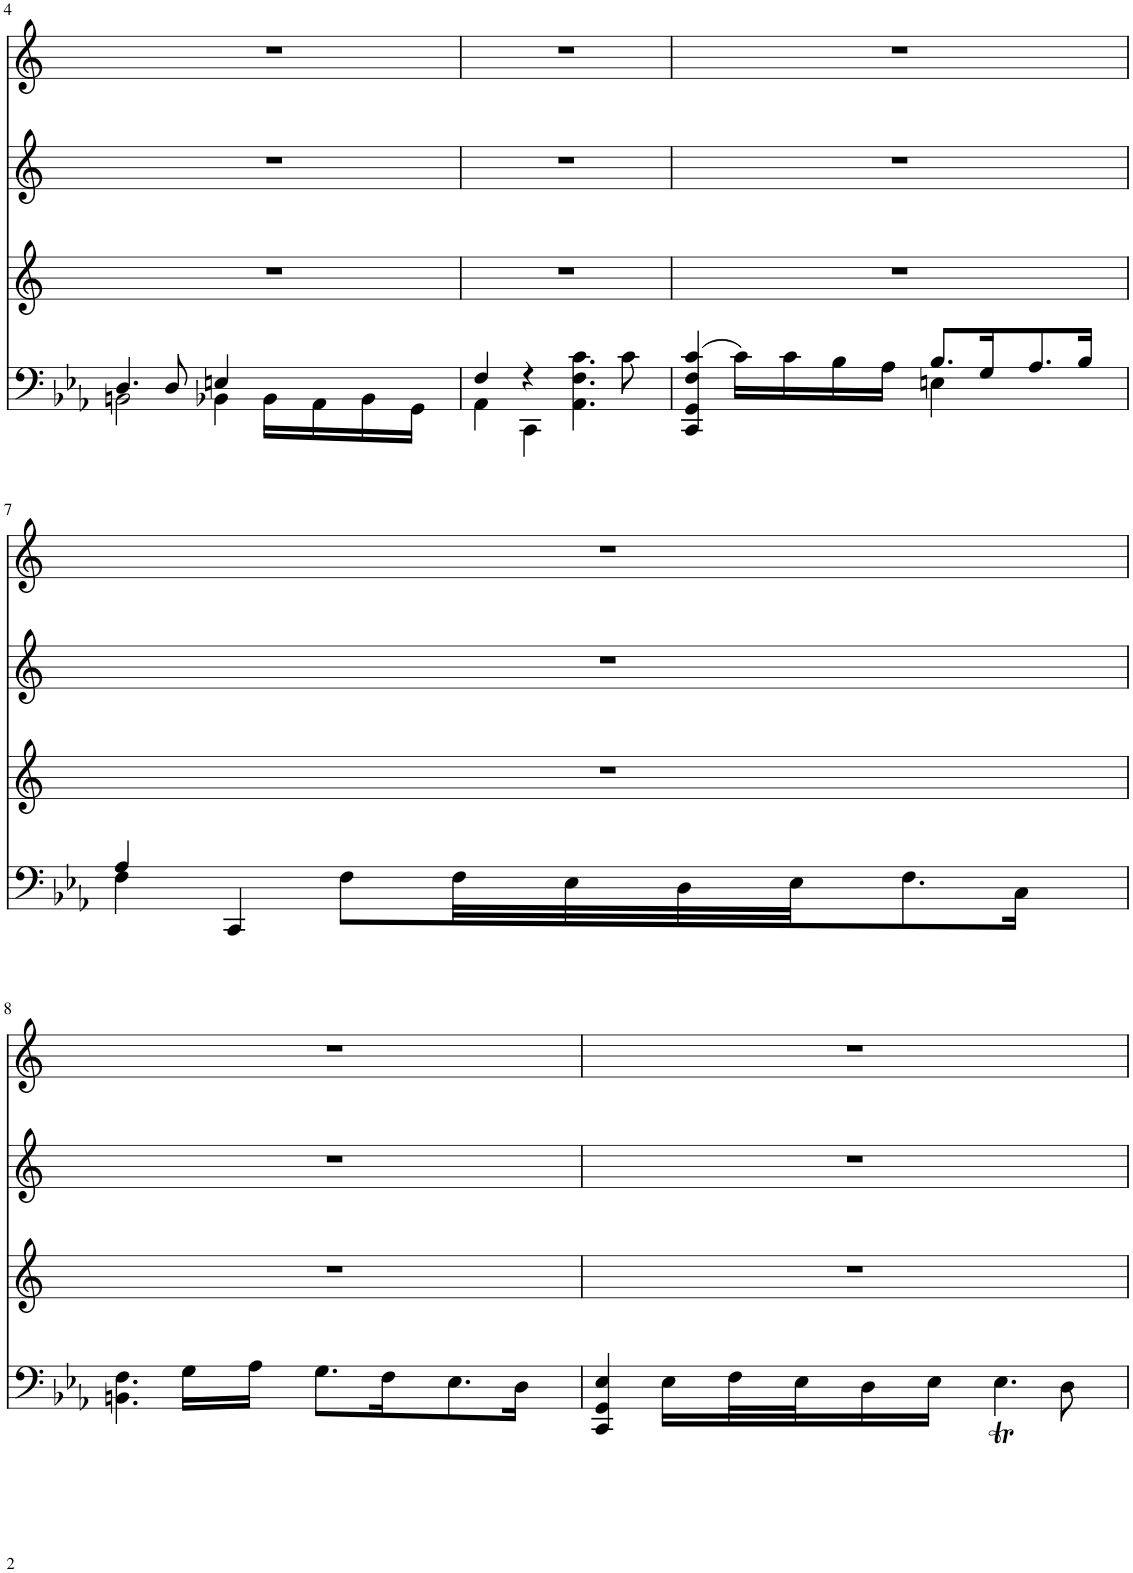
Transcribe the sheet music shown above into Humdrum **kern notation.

**kern	**kern	**kern	**kern
*part4	*part3	*part2	*part1
*staff4	*staff3	*staff2	*staff1
*I"Violoncello	*I"unbenannt	*I"Violoncello	*I"Violoncello
*I'Vc	*	*I'Vc	*I'Vc
!!LO:PB:g=z
*clefF4	*clefG2	*clefG2	*clefG2
*k[b-e-a-]	*k[]	*k[]	*k[]
=4	=4	=4	=4
*^	*	*	*
4.D/	2BBn\	1r	1r	1r
8D/	.	.	.	.
4En/	4BB-X\	.	.	.
4ryy	16BB-\LL	.	.	.
.	16AA-\	.	.	.
.	16BB-\	.	.	.
.	16GG\JJ	.	.	.
=5	=5	=5	=5	=5
4F/	4AA-\	1r	1r	1r
4r	4CC\	.	.	.
2ryy	4.AA-\ 4.F\ 4.c\	.	.	.
.	8c\	.	.	.
=6	=6	=6	=6	=6
(4CC/ 4GG/ 4F/ 4c/	2ryy	1r	1r	1r
16c\LL)	.	.	.	.
16c\	.	.	.	.
16B-\	.	.	.	.
16A-\JJ	.	.	.	.
8.B-/L	4En\	.	.	.
16G/K	.	.	.	.
8.A-/	4ryy	.	.	.
16B-/Jk	.	.	.	.
!!LO:LB:g=z
=7	=7	=7	=7	=7
4A-/	4F\	1r	1r	1r
4CC/	4ryy	.	.	.
2ryy	8F\L	.	.	.
.	32F\LL	.	.	.
.	32E-\	.	.	.
.	32D\	.	.	.
.	32E-\JJ	.	.	.
.	8.F\	.	.	.
.	16C\Jk	.	.	.
!!LO:LB:g=z
=8	=8	=8	=8	=8
1ryy	4.BBn\ 4.F\	1r	1r	1r
.	16G\LL	.	.	.
.	16A-\JJ	.	.	.
.	8.G\L	.	.	.
.	16F\K	.	.	.
.	8.E-\	.	.	.
.	16D\Jk	.	.	.
=9	=9	=9	=9	=9
4CC/ 4GG/ 4E-/	4ryy	1r	1r	1r
4ryy	16E-\LL	.	.	.
.	32F\L	.	.	.
.	32E-\J	.	.	.
.	16D\	.	.	.
.	16E-\JJ	.	.	.
2ryy	4.E-T\	.	.	.
.	8D\	.	.	.
*v	*v	*	*	*
=	=	=	=
*-	*-	*-	*-
